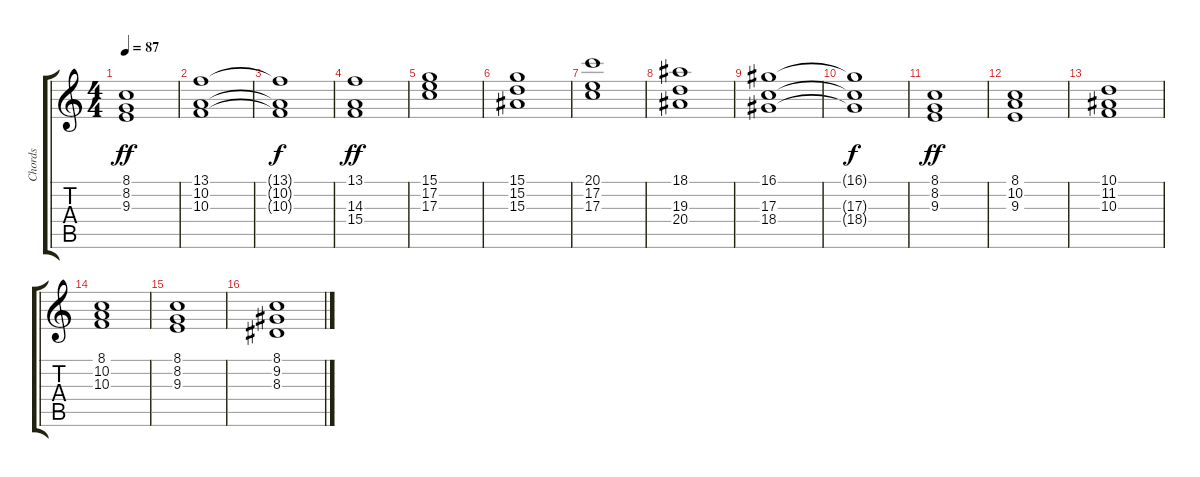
\track ("Chords" "Chords") {instrument pad7halo}
\staff {score tabs}
\tuning (E4 B3 G3 D3 A2 E2) {hide}
\ts (4 4)
\tempo 87
\clef g2
\ks c
(8.1 8.2 9.3).1{dy ff} |
(13.1 10.2 10.3).1 |
(13.1{t} 10.2{t} 10.3{t}).1{dy f} |
(13.1 14.3 15.4).1{dy ff} |
(15.1 17.2 17.3).1 |
(15.1 15.2 15.3).1 |
(20.1 17.2 17.3).1 |
(18.1 19.3 20.4).1 |
(16.1 17.3 18.4).1 |
(16.1{t} 17.3{t} 18.4{t}).1{dy f} |
(8.1 8.2 9.3).1{dy ff} |
(8.1 10.2 9.3).1 |
(10.1 11.2 10.3).1 |
(8.1 10.2 10.3).1 |
(8.1 8.2 9.3).1 |
(8.1 9.2 8.3).1
